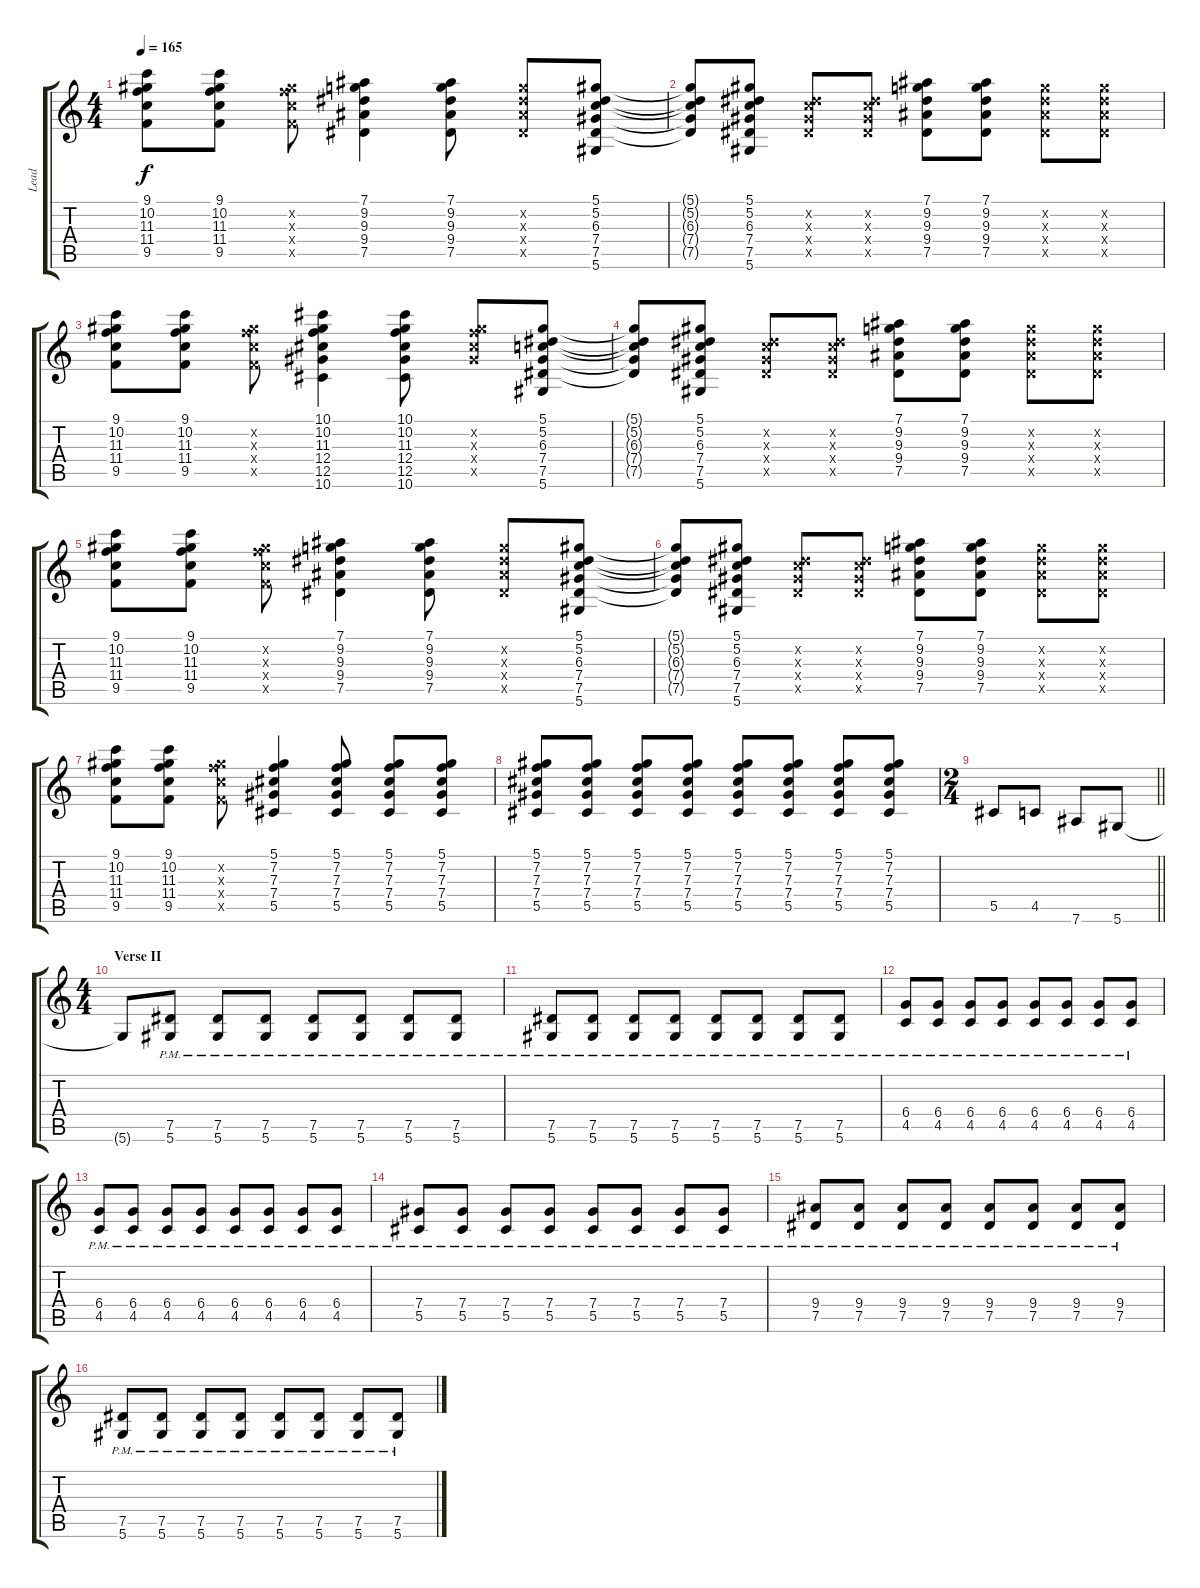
\track ("Lead" "Lead") {instrument distortionguitar}
\staff {score tabs}
\tuning (Eb4 Bb3 Gb3 Db3 Ab2 Eb2) {hide}
\ts (4 4)
\tempo 165
\clef g2
\ks c
(9.1 10.2 11.3 11.4 9.5).8{dy f} (9.1 10.2 11.3 11.4 9.5).8 (10.2{x} 11.3{x} 11.4{x} 9.5{x}).8 (7.1 9.2 9.3 9.4 7.5).4 (7.1 9.2 9.3 9.4 7.5).8 (9.2{x} 9.3{x} 9.4{x} 7.5{x}).8 (5.1 5.2 6.3 7.4 7.5 5.6).8 |
(5.1{t} 5.2{t} 6.3{t} 7.4{t} 7.5{t}).8 (5.1 5.2 6.3 7.4 7.5 5.6).8 (5.2{x} 6.3{x} 7.4{x} 7.5{x}).8 (5.2{x} 6.3{x} 7.4{x} 7.5{x}).8 (7.1 9.2 9.3 9.4 7.5).8 (7.1 9.2 9.3 9.4 7.5).8 (9.2{x} 9.3{x} 9.4{x} 7.5{x}).8 (9.2{x} 9.3{x} 9.4{x} 7.5{x}).8 |
(9.1 10.2 11.3 11.4 9.5).8 (9.1 10.2 11.3 11.4 9.5).8 (10.2{x} 11.3{x} 11.4{x} 9.5{x}).8 (10.1 10.2 11.3 12.4 12.5 10.6).4 (10.1 10.2 11.3 12.4 12.5 10.6).8 (10.2{x} 11.3{x} 12.4{x} 12.5{x}).8 (5.1 5.2 6.3 7.4 7.5 5.6).8 |
(5.1{t} 5.2{t} 6.3{t} 7.4{t} 7.5{t}).8 (5.1 5.2 6.3 7.4 7.5 5.6).8 (5.2{x} 6.3{x} 7.4{x} 7.5{x}).8 (5.2{x} 6.3{x} 7.4{x} 7.5{x}).8 (7.1 9.2 9.3 9.4 7.5).8 (7.1 9.2 9.3 9.4 7.5).8 (9.2{x} 9.3{x} 9.4{x} 7.5{x}).8 (9.2{x} 9.3{x} 9.4{x} 7.5{x}).8 |
(9.1 10.2 11.3 11.4 9.5).8 (9.1 10.2 11.3 11.4 9.5).8 (10.2{x} 11.3{x} 11.4{x} 9.5{x}).8 (7.1 9.2 9.3 9.4 7.5).4 (7.1 9.2 9.3 9.4 7.5).8 (9.2{x} 9.3{x} 9.4{x} 7.5{x}).8 (5.1 5.2 6.3 7.4 7.5 5.6).8 |
(5.1{t} 5.2{t} 6.3{t} 7.4{t} 7.5{t}).8 (5.1 5.2 6.3 7.4 7.5 5.6).8 (5.2{x} 6.3{x} 7.4{x} 7.5{x}).8 (5.2{x} 6.3{x} 7.4{x} 7.5{x}).8 (7.1 9.2 9.3 9.4 7.5).8 (7.1 9.2 9.3 9.4 7.5).8 (9.2{x} 9.3{x} 9.4{x} 7.5{x}).8 (9.2{x} 9.3{x} 9.4{x} 7.5{x}).8 |
(9.1 10.2 11.3 11.4 9.5).8 (9.1 10.2 11.3 11.4 9.5).8 (10.2{x} 11.3{x} 11.4{x} 9.5{x}).8 (5.1 7.2 7.3 7.4 5.5).4 (5.1 7.2 7.3 7.4 5.5).8 (5.1 7.2 7.3 7.4 5.5).8 (5.1 7.2 7.3 7.4 5.5).8 |
(5.1 7.2 7.3 7.4 5.5).8 (5.1 7.2 7.3 7.4 5.5).8 (5.1 7.2 7.3 7.4 5.5).8 (5.1 7.2 7.3 7.4 5.5).8 (5.1 7.2 7.3 7.4 5.5).8 (5.1 7.2 7.3 7.4 5.5).8 (5.1 7.2 7.3 7.4 5.5).8 (5.1 7.2 7.3 7.4 5.5).8 |
\ts (2 4)
\barLineRight lightlight
5.5.8 4.5.8 7.6.8 5.6.8 |
\ts (4 4)
\section ("" "Verse II")
5.6{t}.8 (7.5{pm} 5.6{pm}).8 (7.5{pm} 5.6{pm}).8 (7.5{pm} 5.6{pm}).8 (7.5{pm} 5.6{pm}).8 (7.5{pm} 5.6{pm}).8 (7.5{pm} 5.6{pm}).8 (7.5{pm} 5.6{pm}).8 |
(7.5{pm} 5.6{pm}).8 (7.5{pm} 5.6{pm}).8 (7.5{pm} 5.6{pm}).8 (7.5{pm} 5.6{pm}).8 (7.5{pm} 5.6{pm}).8 (7.5{pm} 5.6{pm}).8 (7.5{pm} 5.6{pm}).8 (7.5{pm} 5.6{pm}).8 |
(6.4{pm} 4.5{pm}).8 (6.4{pm} 4.5{pm}).8 (6.4{pm} 4.5{pm}).8 (6.4{pm} 4.5{pm}).8 (6.4{pm} 4.5{pm}).8 (6.4{pm} 4.5{pm}).8 (6.4{pm} 4.5{pm}).8 (6.4{pm} 4.5{pm}).8 |
(6.4{pm} 4.5{pm}).8 (6.4{pm} 4.5{pm}).8 (6.4{pm} 4.5{pm}).8 (6.4{pm} 4.5{pm}).8 (6.4{pm} 4.5{pm}).8 (6.4{pm} 4.5{pm}).8 (6.4{pm} 4.5{pm}).8 (6.4{pm} 4.5{pm}).8 |
(7.4{pm} 5.5{pm}).8 (7.4{pm} 5.5{pm}).8 (7.4{pm} 5.5{pm}).8 (7.4{pm} 5.5{pm}).8 (7.4{pm} 5.5{pm}).8 (7.4{pm} 5.5{pm}).8 (7.4{pm} 5.5{pm}).8 (7.4{pm} 5.5{pm}).8 |
(9.4{pm} 7.5{pm}).8 (9.4{pm} 7.5{pm}).8 (9.4{pm} 7.5{pm}).8 (9.4{pm} 7.5{pm}).8 (9.4{pm} 7.5{pm}).8 (9.4{pm} 7.5{pm}).8 (9.4{pm} 7.5{pm}).8 (9.4{pm} 7.5{pm}).8 |
(7.5{pm} 5.6{pm}).8 (7.5{pm} 5.6{pm}).8 (7.5{pm} 5.6{pm}).8 (7.5{pm} 5.6{pm}).8 (7.5{pm} 5.6{pm}).8 (7.5{pm} 5.6{pm}).8 (7.5{pm} 5.6{pm}).8 (7.5{pm} 5.6{pm}).8
